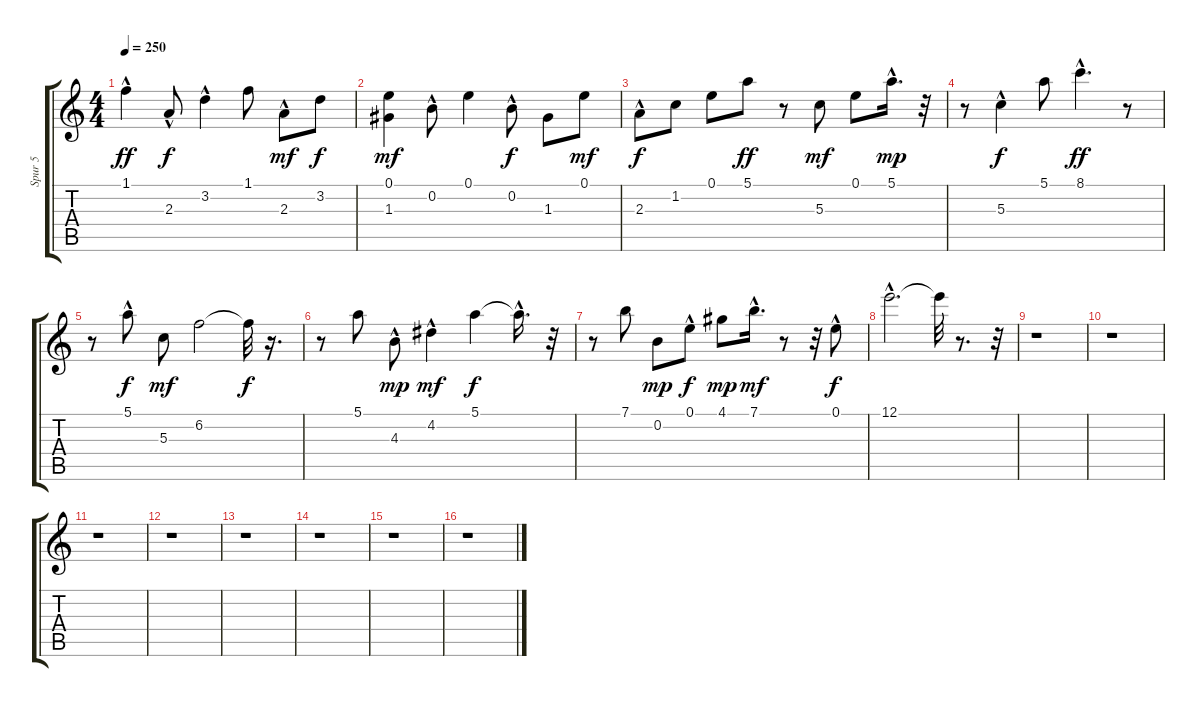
\track ("Spur 5" "Spur 5") {instrument acousticguitarnylon}
\staff {score tabs}
\tuning (E4 B3 G3 D3 A2 E2) {hide}
\ts (4 4)
\tempo 250
\clef g2
\ks c
1.1{hac}.4{dy ff} 2.3{hac}.8{dy f} 3.2{hac}.4 1.1.8 2.3{hac}.8{dy mf} 3.2.8{dy f} |
(0.1 1.3).4{dy mf} 0.2{hac}.8 0.1.4 0.2{hac}.8{dy f} 1.3.8 0.1.8{dy mf} |
2.3{hac}.8{dy f} 1.2.8 0.1.8 5.1.8{dy ff} r.8 5.3.8{dy mf} 0.1.8 5.1{hac}.16{d dy mp} r.32 |
r.8 5.3{hac}.4{dy f} 5.1.8 8.1{hac}.4{d dy ff} r.8 |
r.8 5.1{hac}.8{dy f} 5.3.8{dy mf} 6.2.2 6.2{t}.32{dy f} r.16{d} |
r.8 5.1.8 4.3{hac}.8{dy mp} 4.2{hac}.4{dy mf} 5.1.4{dy f} 5.1{hac t}.16{d} r.32 |
r.8 7.1.8 0.2.8{dy mp} 0.1{hac}.8{dy f} 4.1.8{dy mp} 7.1{hac}.16{d dy mf} r.8 r.32 0.1{hac}.8{dy f} |
12.1{hac}.2{d} 12.1{t}.32 r.8{d} r.32 |
r.1 |
r.1 |
r.1 |
r.1 |
r.1 |
r.1 |
r.1 |
r.1
